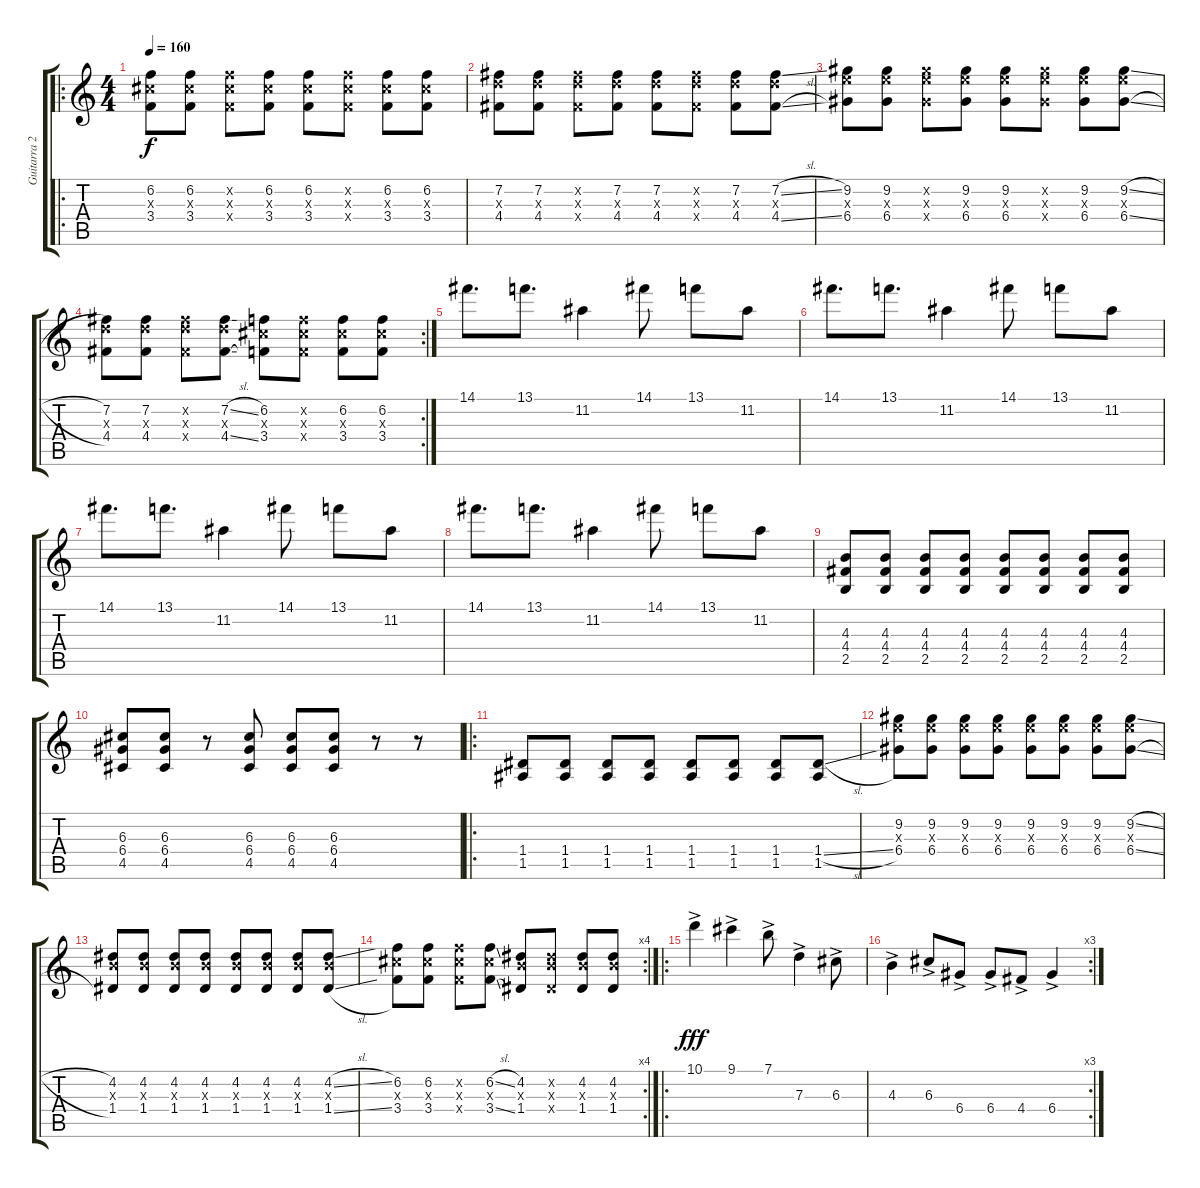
\track ("Guitarra 2" "Guitarra 2") {instrument overdrivenguitar}
\staff {score tabs}
\tuning (E4 B3 G3 D3 A2 E2) {hide}
\ro
\ts (4 4)
\tempo 160
\clef g2
\ks c
(6.2 6.3{x} 3.4).8{dy f} (6.2 6.3{x} 3.4).8 (6.2{x} 6.3{x} 3.4{x}).8 (6.2 6.3{x} 3.4).8 (6.2 6.3{x} 3.4).8 (6.2{x} 6.3{x} 3.4{x}).8 (6.2 6.3{x} 3.4).8 (6.2 6.3{x} 3.4).8 |
(7.2 7.3{x} 4.4).8 (7.2 7.3{x} 4.4).8 (7.2{x} 7.3{x} 4.4{x}).8 (7.2 7.3{x} 4.4).8 (7.2 7.3{x} 4.4).8 (7.2{x} 7.3{x} 4.4{x}).8 (7.2 7.3{x} 4.4).8 (7.2{sl} 7.3{x} 4.4{sl}).8 |
(9.2 9.3{x} 6.4).8 (9.2 9.3{x} 6.4).8 (9.2{x} 9.3{x} 6.4{x}).8 (9.2 9.3{x} 6.4).8 (9.2 9.3{x} 6.4).8 (9.2{x} 9.3{x} 6.4{x}).8 (9.2 9.3{x} 6.4).8 (9.2{sl} 9.3{x} 6.4{sl}).8 |
\rc 2
(7.2 7.3{x} 4.4).8 (7.2 7.3{x} 4.4).8 (7.2{x} 7.3{x} 4.4{x}).8 (7.2{sl} 7.3{x} 4.4{sl}).8 (6.2 6.3{x} 3.4).8 (6.2{x} 6.3{x} 3.4{x}).8 (6.2 6.3{x} 3.4).8 (6.2 6.3{x} 3.4).8 |
14.1.8{d} 13.1.8{d} 11.2.4 14.1.8 13.1.8 11.2.8 |
14.1.8{d} 13.1.8{d} 11.2.4 14.1.8 13.1.8 11.2.8 |
14.1.8{d} 13.1.8{d} 11.2.4 14.1.8 13.1.8 11.2.8 |
14.1.8{d} 13.1.8{d} 11.2.4 14.1.8 13.1.8 11.2.8 |
(4.3 4.4 2.5).8 (4.3 4.4 2.5).8 (4.3 4.4 2.5).8 (4.3 4.4 2.5).8 (4.3 4.4 2.5).8 (4.3 4.4 2.5).8 (4.3 4.4 2.5).8 (4.3 4.4 2.5).8 |
(6.3 6.4 4.5).8 (6.3 6.4 4.5).8 r.8 (6.3 6.4 4.5).8 (6.3 6.4 4.5).8 (6.3 6.4 4.5).8 r.8 r.8 |
\ro
(1.4 1.5).8 (1.4 1.5).8 (1.4 1.5).8 (1.4 1.5).8 (1.4 1.5).8 (1.4 1.5).8 (1.4 1.5).8 (1.4{sl} 1.5).8 |
(9.2 9.3{x} 6.4).8 (9.2 9.3{x} 6.4).8 (9.2 9.3{x} 6.4).8 (9.2 9.3{x} 6.4).8 (9.2 9.3{x} 6.4).8 (9.2 9.3{x} 6.4).8 (9.2 9.3{x} 6.4).8 (9.2{sl} 9.3{x} 6.4{sl}).8 |
(4.2 4.3{x} 1.4).8 (4.2 4.3{x} 1.4).8 (4.2 4.3{x} 1.4).8 (4.2 4.3{x} 1.4).8 (4.2 4.3{x} 1.4).8 (4.2 4.3{x} 1.4).8 (4.2 4.3{x} 1.4).8 (4.2{sl} 4.3{x} 1.4{sl}).8 |
\rc 4
(6.2 6.3{x} 3.4).8 (6.2 6.3{x} 3.4).8 (6.2{x} 6.3{x} 3.4{x}).8 (6.2{sl} 6.3{x} 3.4{sl}).8 (4.2 4.3{x} 1.4).8 (4.2{x} 4.3{x} 1.4{x}).8 (4.2 4.3{x} 1.4).8 (4.2 4.3{x} 1.4).8 |
\ro
10.1{ac}.4{dy fff} 9.1{ac}.4 7.1{ac}.8 7.3{ac}.4 6.3{ac}.8 |
\rc 3
4.3{ac}.4 6.3{ac}.8 6.4{ac}.8 6.4{ac}.8 4.4{ac}.8 6.4{ac}.4
